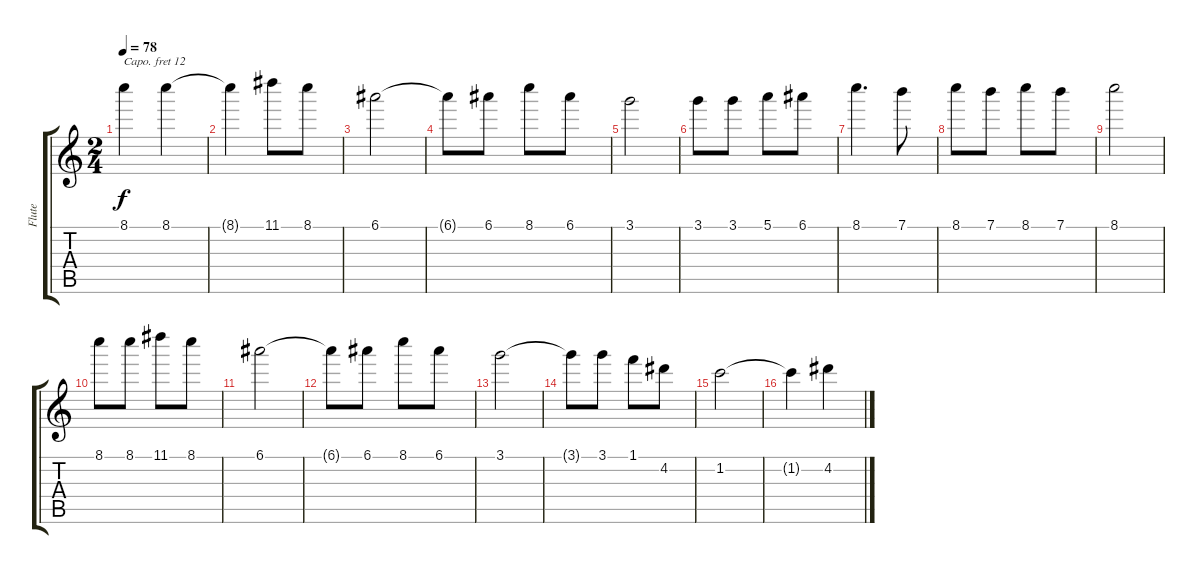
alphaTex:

\track ("Flute" "Flute") {instrument overdrivenguitar}
\staff {score tabs}
\capo 12
\tuning (E4 B3 G3 D3 A2 E2) {hide}
\ts (2 4)
\tempo 78
\clef g2
\ks c
8.1.4{dy f} 8.1.4 |
8.1{t}.4 11.1.8 8.1.8 |
6.1.2 |
6.1{t}.8 6.1.8 8.1.8 6.1.8 |
3.1.2 |
3.1.8 3.1.8 5.1.8 6.1.8 |
8.1.4{d} 7.1.8 |
8.1.8 7.1.8 8.1.8 7.1.8 |
8.1.2 |
8.1.8 8.1.8 11.1.8 8.1.8 |
6.1.2 |
6.1{t}.8 6.1.8 8.1.8 6.1.8 |
3.1.2 |
3.1{t}.8 3.1.8 1.1.8 4.2.8 |
1.2.2 |
1.2{t}.4 4.2.4
